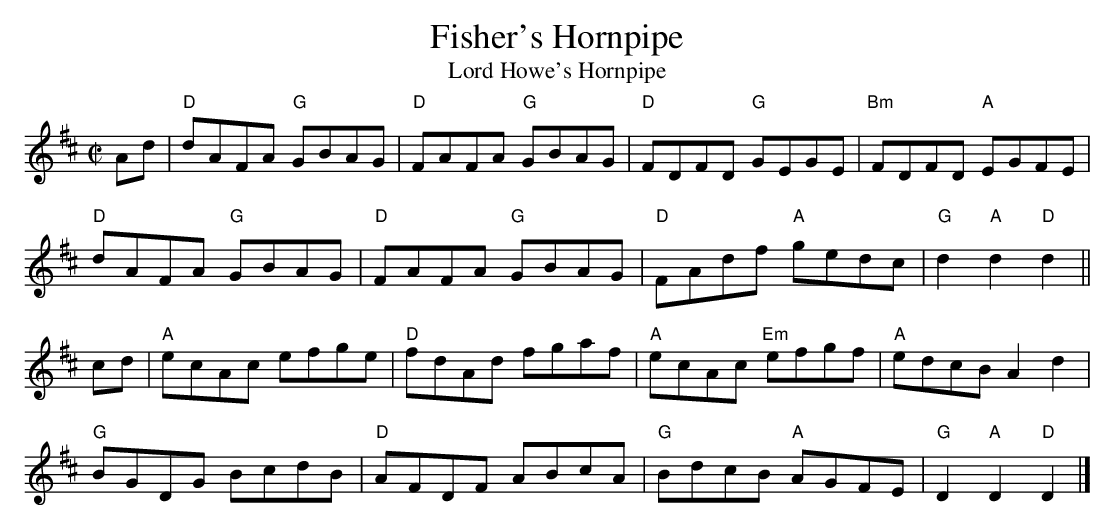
X:1
T:Fisher's Hornpipe
T:Lord Howe's Hornpipe
M:C|
L:1/8
K:D
Ad | "D" dAFA "G" GBAG | "D" FAFA "G" GBAG | "D" FDFD "G" GEGE | "Bm" FDFD  "A" EGFE |
"D" dAFA "G" GBAG | "D" FAFA "G" GBAG | "D" FAdf "A" gedc | "G" d2 "A" d2 "D" d2 ||
cd | "A" ecAc efge | "D" fdAd fgaf | "A" ecAc "Em" efgf | "A" edcB A2 d2 |
"G" BGDG BcdB | "D" AFDF ABcA | "G" BdcB "A" AGFE | "G" D2 "A" D2 "D" D2 |]
